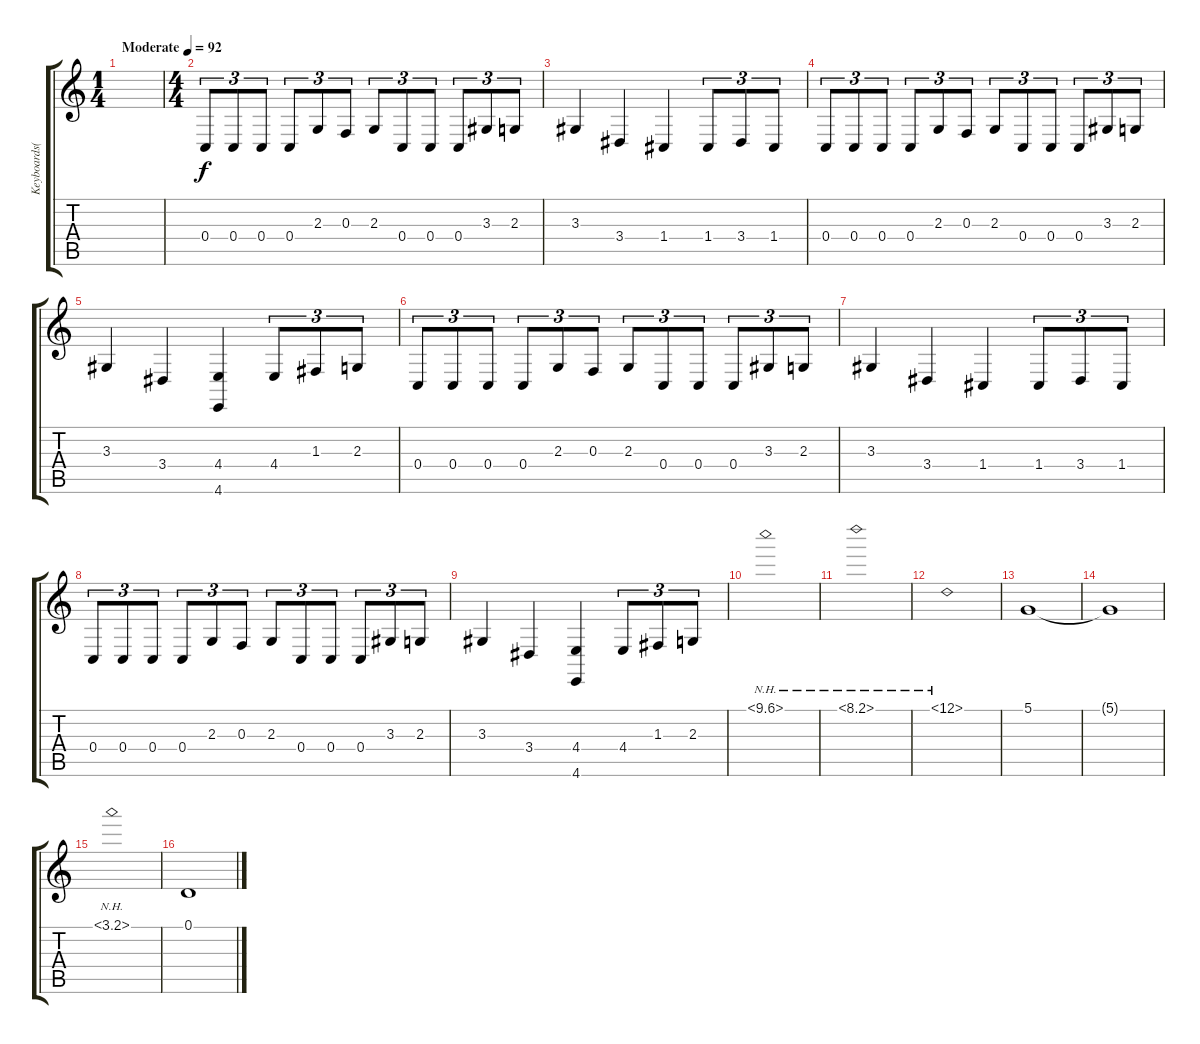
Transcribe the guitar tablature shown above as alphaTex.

\track ("Keyboards( Munter)" "Keyboards(") {instrument stringensemble1}
\staff {score tabs}
\tuning (D4 A3 F3 C3 G2 C2) {hide}
\ts (1 4)
\tempo (92 "Moderate")
\clef g2
\ks c
|
\ts (4 4)
0.4.8{tu (3 2)} 0.4.8{tu (3 2)} 0.4.8{tu (3 2)} 0.4.8{tu (3 2)} 2.3.8{tu (3 2)} 0.3.8{tu (3 2)} 2.3.8{tu (3 2)} 0.4.8{tu (3 2)} 0.4.8{tu (3 2)} 0.4.8{tu (3 2)} 3.3.8{tu (3 2)} 2.3.8{tu (3 2)} |
3.3.4 3.4.4 1.4.4 1.4.8{tu (3 2)} 3.4.8{tu (3 2)} 1.4.8{tu (3 2)} |
0.4.8{tu (3 2)} 0.4.8{tu (3 2)} 0.4.8{tu (3 2)} 0.4.8{tu (3 2)} 2.3.8{tu (3 2)} 0.3.8{tu (3 2)} 2.3.8{tu (3 2)} 0.4.8{tu (3 2)} 0.4.8{tu (3 2)} 0.4.8{tu (3 2)} 3.3.8{tu (3 2)} 2.3.8{tu (3 2)} |
3.3.4 3.4.4 (4.4 4.6).4 4.4.8{tu (3 2)} 1.3.8{tu (3 2)} 2.3.8{tu (3 2)} |
0.4.8{tu (3 2)} 0.4.8{tu (3 2)} 0.4.8{tu (3 2)} 0.4.8{tu (3 2)} 2.3.8{tu (3 2)} 0.3.8{tu (3 2)} 2.3.8{tu (3 2)} 0.4.8{tu (3 2)} 0.4.8{tu (3 2)} 0.4.8{tu (3 2)} 3.3.8{tu (3 2)} 2.3.8{tu (3 2)} |
3.3.4 3.4.4 1.4.4 1.4.8{tu (3 2)} 3.4.8{tu (3 2)} 1.4.8{tu (3 2)} |
0.4.8{tu (3 2)} 0.4.8{tu (3 2)} 0.4.8{tu (3 2)} 0.4.8{tu (3 2)} 2.3.8{tu (3 2)} 0.3.8{tu (3 2)} 2.3.8{tu (3 2)} 0.4.8{tu (3 2)} 0.4.8{tu (3 2)} 0.4.8{tu (3 2)} 3.3.8{tu (3 2)} 2.3.8{tu (3 2)} |
3.3.4 3.4.4 (4.4 4.6).4 4.4.8{tu (3 2)} 1.3.8{tu (3 2)} 2.3.8{tu (3 2)} |
10.1{nh}.1 |
8.1{nh}.1 |
6.1{nh}.1 |
5.1.1 |
5.1{t}.1 |
3.1{nh}.1 |
0.1.1
